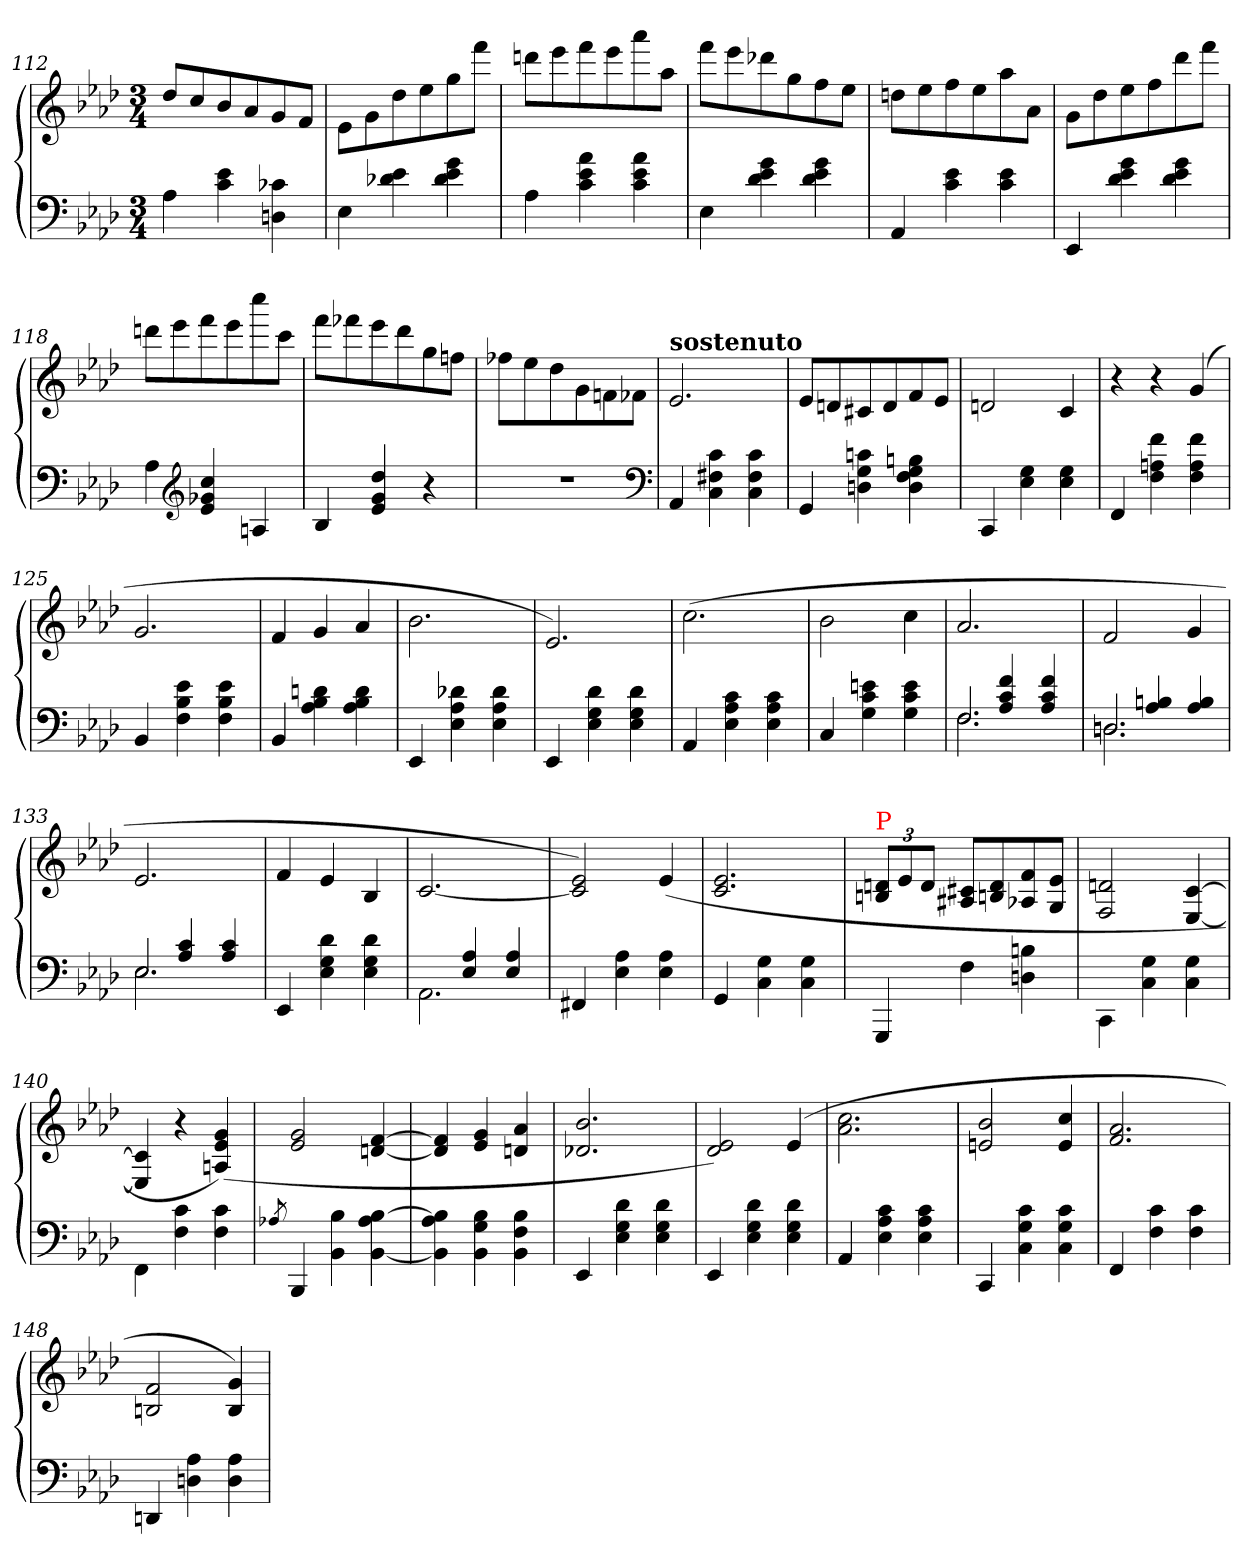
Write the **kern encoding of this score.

**kern	**kern
*part1	*part1
*staff2	*staff1
*clefF4	*clefG2
*k[b-e-a-d-]	*k[b-e-a-d-]
*A-:	*A-:
*M3/4	*M3/4
=112	=112
4A-	8dd-/L
.	8cc/
4e- 4c	8b-/
.	8a-/
4c-X 4Dn	8g/
.	8f/J
=113	=113
4E-	8e-L
.	8g
4e- 4d-X	8dd-
.	8ee-
4g 4e- 4d-	8gg
.	8fffJ
=114	=114
4A-	8dddnL
.	8eee-
4a- 4e- 4c	8fff
.	8eee-
4a- 4e- 4c	8aaa-
.	8aa-J
=115	=115
4E-	8fffL
.	8eee-
4g 4e- 4d-	8ddd-X
.	8gg
4g 4e- 4d-	8ff
.	8ee-J
=116	=116
4AA-	8ddnL
.	8ee-
4e- 4c	8ff
.	8ee-
4e- 4c	8aa-
.	8a-J
=117	=117
4EE-	8gL
.	8dd-
4g 4e- 4d-	8ee-
.	8ff
4g 4e- 4d-	8ddd-
.	8fffJ
=118	=118
4A-	8dddnL
.	8eee-
*clefG2	*
4cc 4g-X 4e-	8fff
.	8eee-
4An	8cccc
.	8cccJ
=119	=119
4B-	8fffL
.	8fff-X
4dd- 4g 4e-	8eee-
.	8ddd-
4r	8gg
.	8ffnJ
=120	=120
2.rdd	8ff-XL
.	8ee-
.	8dd-
.	8g
.	8fn
.	8f-XJ
*clefF4	*
=121	=121
!	!LO:TX:a:B:t=sostenuto
4AA-	2.e-
4c 4F#X 4C	.
4c 4F# 4C	.
=122	=122
4GG	8e-L
.	8dn
4cn 4G 4Dn	8c#X
.	8d
4Bn 4G 4F 4D	8f
.	8e-J
=123	=123
4CC	2dn
4G 4E-	.
4G 4E-	4c
=124	=124
4FF	4r
4f 4An 4F	4r
4f 4A 4F	(>4g
=125	=125
4BB-	2.g
4e- 4B- 4F	.
4e- 4B- 4F	.
=126	=126
4BB-	4f
4dn 4B- 4A-	4g
4d 4B- 4A-	4a-
=127	=127
4EE-	2.b-\
4d-X 4A- 4E-	.
4d- 4A- 4E-	.
=128	=128
4EE-	2.e-)
4d- 4G 4E-	.
4d- 4G 4E-	.
=129	=129
4AA-	(>2.cc
4c 4A- 4E-	.
4c 4A- 4E-	.
=130	=130
4C	2b-
4en 4c 4G	.
4e 4c 4G	4cc
=131	=131
*^	*
*	*^	*
2.F	2.F	4ryy	2.a-
.	.	4f/ 4c/ 4A-/	.
.	.	4f/ 4c/ 4A-/	.
=132	=132	=132	=132
2.Dn	2.Dn	4ryy	2f
.	.	4Bn/ 4A-/	.
.	.	4B/ 4A-/	4g
=133	=133	=133	=133
2.E-	2.E-	4ryy	2.e-
.	.	4c/ 4A-/	.
.	.	4c/ 4A-/	.
*v	*v	*v	*
=134	=134
4EE-	4f
4d- 4G 4E-	4e-
4d- 4G 4E-	4B-
=135	=135
*^	*
4ryy	2.AA-\	[2.c
4A- 4E-	.	.
4A-/ 4E-/	.	.
*v	*v	*
=136	=136
4FF#X	2e- 2c])
4A- 4E-	.
4A- 4E-	(>4e-
=137	=137
4GG	2.e- 2.c
4G 4C	.
4G 4C	.
=138	=138
*	*Xbrackettup
!	!LO:TX:a:color=red:t=P
4GGG	12dn 12BnL
.	12e-
.	12dJ
4F	8c#X 8A#XL
.	8d 8Bn
4Bn 4Dn	8f 8A-X
.	8e- 8GJ
=139	=139
4CC\	2dn/ 2F/
4G\ 4C\	.
4G\ 4C\	[4c/ [4E-/
=140	=140
4FF\	4c]/ 4E-]/
4c 4F	4r
4c 4F	(>4g 4e- 4An)
=141	=141
8qA-X/	.
4BBB-	2g 2e-
4B- 4BB-	.
[4B- 4A- [4BB-	[4f [4dn
=142	=142
4B-] 4A- 4BB-]	4f] 4dn]
4B- 4G 4BB-	4g 4e-
4B- 4F 4BB-	4a- 4d
=143	=143
4EE-	2.b- 2.d-X
4d- 4G 4E-	.
4d- 4G 4E-	.
=144	=144
4EE-	2e- 2d-)
4d- 4G 4E-	.
4d- 4G 4E-	(>4e-
=145	=145
4AA-	2.cc 2.a-
4c 4A- 4E-	.
4c 4A- 4E-	.
=146	=146
4CC	2b- 2en
4c 4G 4C	.
4c 4G 4C	4cc 4e
=147	=147
4FF	2.a- 2.f
4c 4F	.
4c 4F	.
=148	=148
4DDn	2f 2Bn
4A- 4Dn	.
4A- 4D	4g 4B)
=	=
*-	*-
